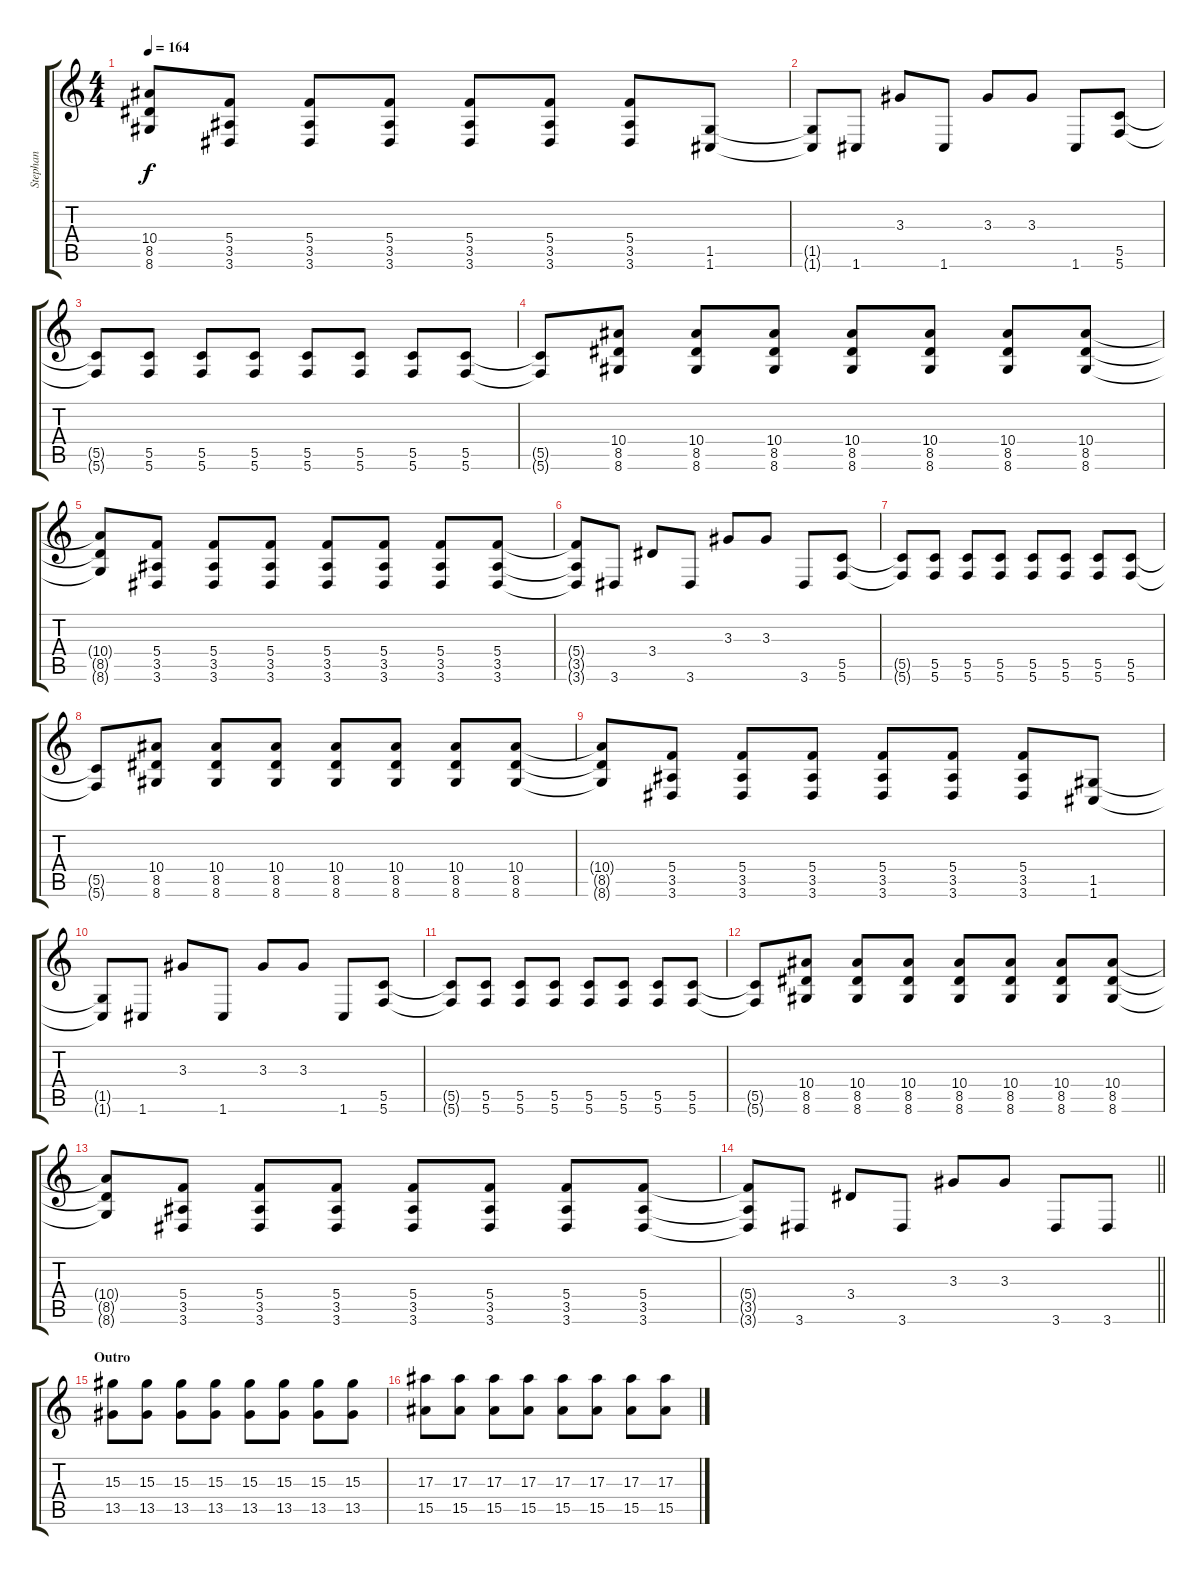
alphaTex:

\track ("Stephan" "Stephan") {instrument distortionguitar}
\staff {score tabs}
\tuning (D4 A3 F3 C3 G2 C2) {hide}
\ts (4 4)
\tempo 164
\clef g2
\ks c
(10.4{t} 8.5{t} 8.6{t}).8{dy f} (5.4 3.5 3.6).8 (5.4 3.5 3.6).8 (5.4 3.5 3.6).8 (5.4 3.5 3.6).8 (5.4 3.5 3.6).8 (5.4 3.5 3.6).8 (1.5 1.6).8 |
(1.5{t} 1.6{t}).8 1.6.8 3.3.8 1.6.8 3.3.8 3.3.8 1.6.8 (5.5 5.6).8 |
(5.5{t} 5.6{t}).8 (5.5 5.6).8 (5.5 5.6).8 (5.5 5.6).8 (5.5 5.6).8 (5.5 5.6).8 (5.5 5.6).8 (5.5 5.6).8 |
(5.5{t} 5.6{t}).8 (10.4 8.5 8.6).8 (10.4 8.5 8.6).8 (10.4 8.5 8.6).8 (10.4 8.5 8.6).8 (10.4 8.5 8.6).8 (10.4 8.5 8.6).8 (10.4 8.5 8.6).8 |
(10.4{t} 8.5{t} 8.6{t}).8 (5.4 3.5 3.6).8 (5.4 3.5 3.6).8 (5.4 3.5 3.6).8 (5.4 3.5 3.6).8 (5.4 3.5 3.6).8 (5.4 3.5 3.6).8 (5.4 3.5 3.6).8 |
(5.4{t} 3.5{t} 3.6{t}).8 3.6.8 3.4.8 3.6.8 3.3.8 3.3.8 3.6.8 (5.5 5.6).8 |
(5.5{t} 5.6{t}).8 (5.5 5.6).8 (5.5 5.6).8 (5.5 5.6).8 (5.5 5.6).8 (5.5 5.6).8 (5.5 5.6).8 (5.5 5.6).8 |
(5.5{t} 5.6{t}).8 (10.4 8.5 8.6).8 (10.4 8.5 8.6).8 (10.4 8.5 8.6).8 (10.4 8.5 8.6).8 (10.4 8.5 8.6).8 (10.4 8.5 8.6).8 (10.4 8.5 8.6).8 |
(10.4{t} 8.5{t} 8.6{t}).8 (5.4 3.5 3.6).8 (5.4 3.5 3.6).8 (5.4 3.5 3.6).8 (5.4 3.5 3.6).8 (5.4 3.5 3.6).8 (5.4 3.5 3.6).8 (1.5 1.6).8 |
(1.5{t} 1.6{t}).8 1.6.8 3.3.8 1.6.8 3.3.8 3.3.8 1.6.8 (5.5 5.6).8 |
(5.5{t} 5.6{t}).8 (5.5 5.6).8 (5.5 5.6).8 (5.5 5.6).8 (5.5 5.6).8 (5.5 5.6).8 (5.5 5.6).8 (5.5 5.6).8 |
(5.5{t} 5.6{t}).8 (10.4 8.5 8.6).8 (10.4 8.5 8.6).8 (10.4 8.5 8.6).8 (10.4 8.5 8.6).8 (10.4 8.5 8.6).8 (10.4 8.5 8.6).8 (10.4 8.5 8.6).8 |
(10.4{t} 8.5{t} 8.6{t}).8 (5.4 3.5 3.6).8 (5.4 3.5 3.6).8 (5.4 3.5 3.6).8 (5.4 3.5 3.6).8 (5.4 3.5 3.6).8 (5.4 3.5 3.6).8 (5.4 3.5 3.6).8 |
\barLineRight lightlight
(5.4{t} 3.5{t} 3.6{t}).8 3.6.8 3.4.8 3.6.8 3.3.8 3.3.8 3.6.8 3.6.8 |
\section ("" "Outro")
(15.3 13.5).8 (15.3 13.5).8 (15.3 13.5).8 (15.3 13.5).8 (15.3 13.5).8 (15.3 13.5).8 (15.3 13.5).8 (15.3 13.5).8 |
(17.3 15.5).8 (17.3 15.5).8 (17.3 15.5).8 (17.3 15.5).8 (17.3 15.5).8 (17.3 15.5).8 (17.3 15.5).8 (17.3 15.5).8
